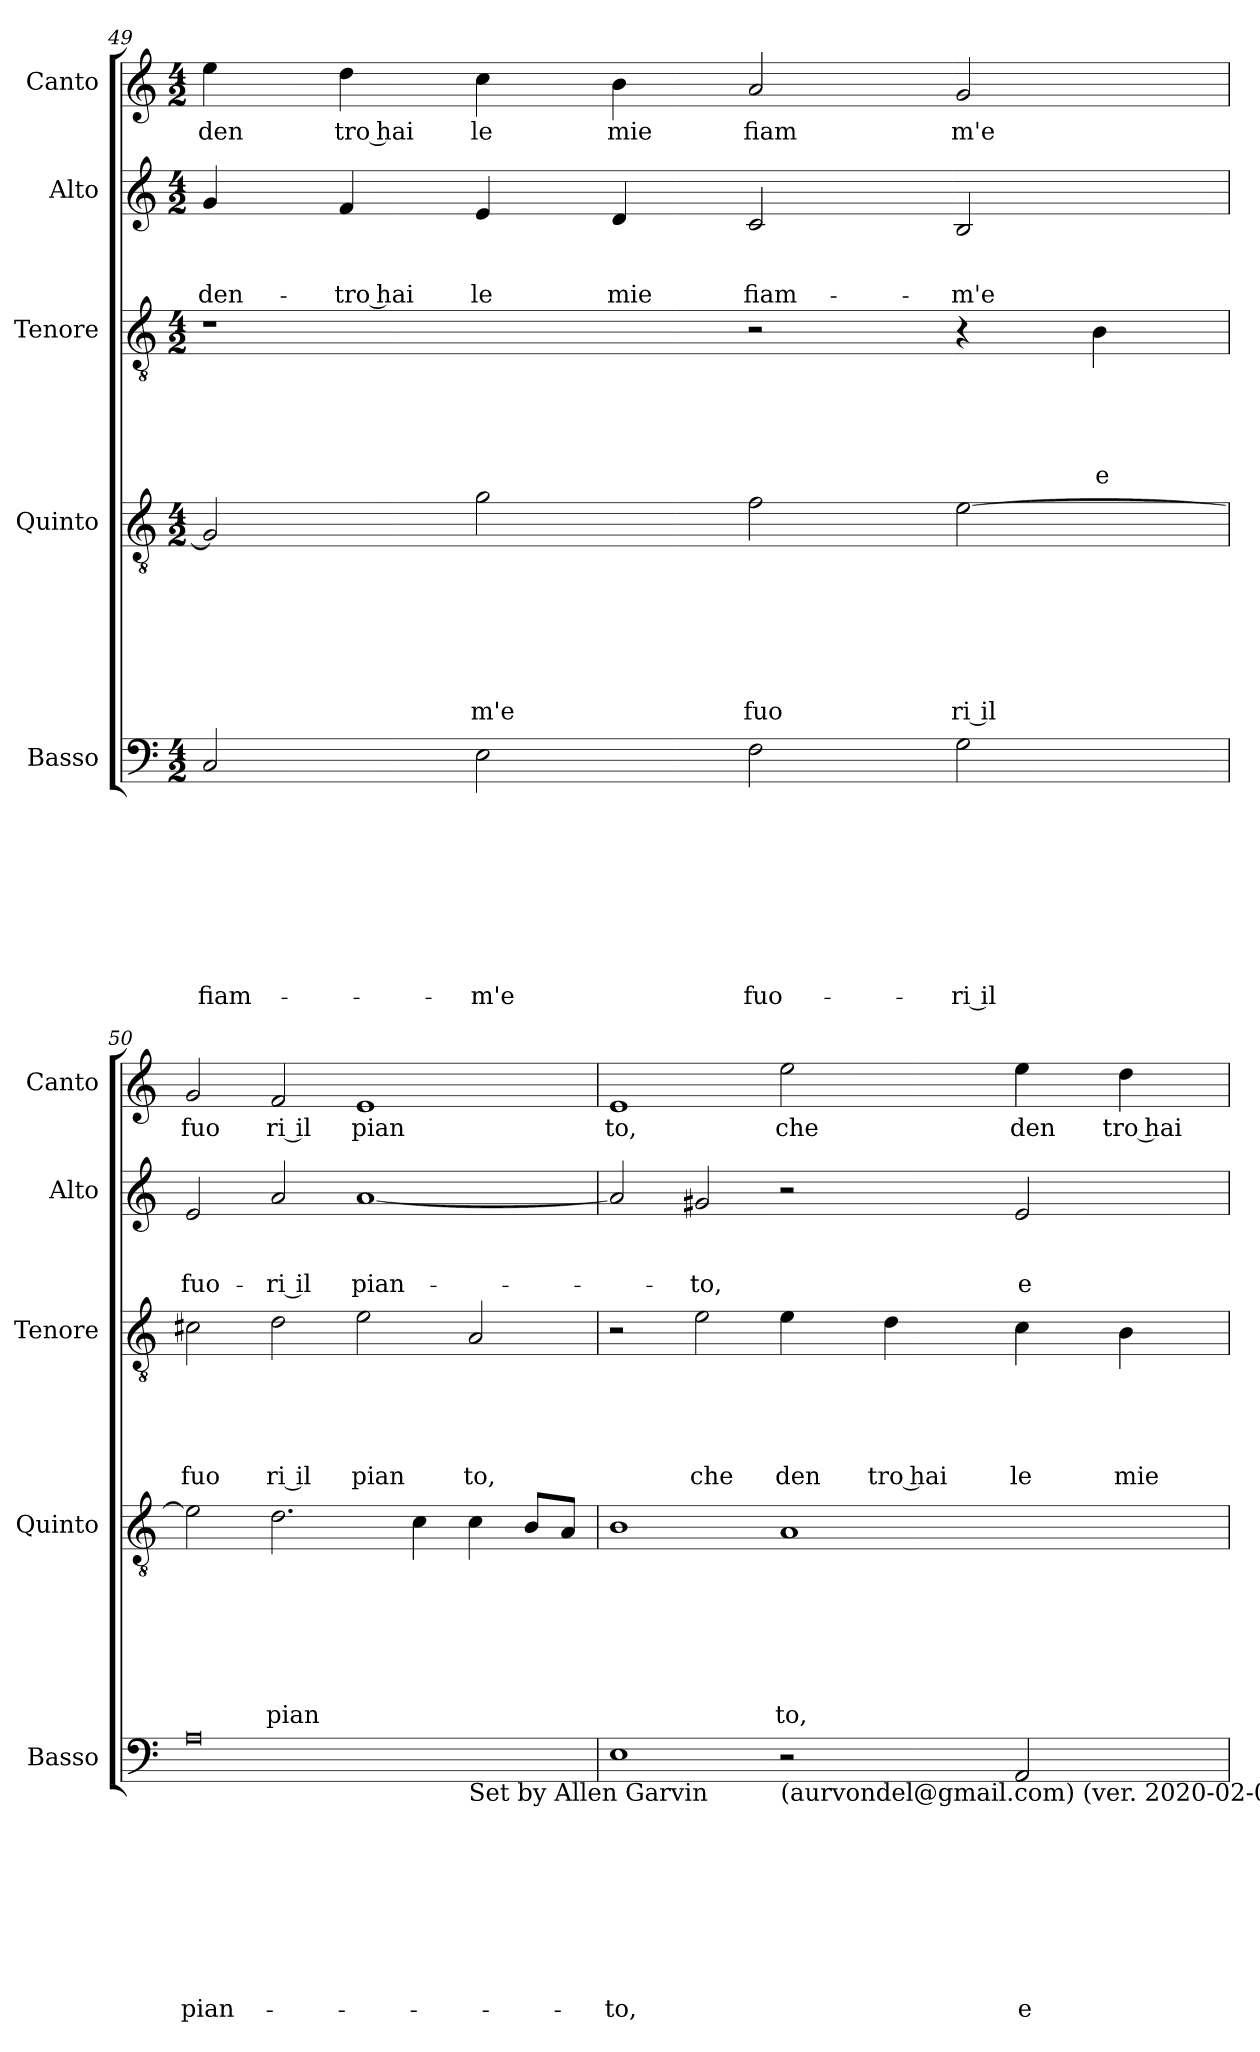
**kern	**text	**text	**text	**text	**text	**text	**text	**text	**text	**kern	**text	**text	**text	**text	**text	**text	**text	**kern	**text	**text	**text	**text	**text	**kern	**text	**text	**text	**kern	**text
*part5	*part5	*part5	*part5	*part5	*part5	*part5	*part5	*part5	*part5	*part4	*part4	*part4	*part4	*part4	*part4	*part4	*part4	*part3	*part3	*part3	*part3	*part3	*part3	*part2	*part2	*part2	*part2	*part1	*part1
*staff5	*staff5	*staff5	*staff5	*staff5	*staff5	*staff5	*staff5	*staff5	*staff5	*staff4	*staff4	*staff4	*staff4	*staff4	*staff4	*staff4	*staff4	*staff3	*staff3	*staff3	*staff3	*staff3	*staff3	*staff2	*staff2	*staff2	*staff2	*staff1	*staff1
*I"Basso	*	*	*	*	*	*	*	*	*	*I"Quinto	*	*	*	*	*	*	*	*I"Tenore	*	*	*	*	*	*I"Alto	*	*	*	*I"Canto	*
*I'Basso	*	*	*	*	*	*	*	*	*	*I'Quinto	*	*	*	*	*	*	*	*I'Tenore	*	*	*	*	*	*I'Alto	*	*	*	*I'Canto	*
!!LO:LB:g=z
*clefF4	*	*	*	*	*	*	*	*	*	*clefGv2	*	*	*	*	*	*	*	*clefGv2	*	*	*	*	*	*clefG2	*	*	*	*clefG2	*
*k[]	*	*	*	*	*	*	*	*	*	*k[]	*	*	*	*	*	*	*	*k[]	*	*	*	*	*	*k[]	*	*	*	*k[]	*
*C:	*	*	*	*	*	*	*	*	*	*C:	*	*	*	*	*	*	*	*C:	*	*	*	*	*	*C:	*	*	*	*C:	*
*M4/2	*	*	*	*	*	*	*	*	*	*M4/2	*	*	*	*	*	*	*	*M4/2	*	*	*	*	*	*M4/2	*	*	*	*M4/2	*
=49	=49	=49	=49	=49	=49	=49	=49	=49	=49	=49	=49	=49	=49	=49	=49	=49	=49	=49	=49	=49	=49	=49	=49	=49	=49	=49	=49	=49	=49
!	!	!	!	!	!	!	!	!	!LO:LY:b	!	!	!	!	!	!	!	!	!	!	!	!	!	!	!	!	!	!LO:LY:b	!	!LO:LY:b
2C/	.	.	.	.	.	.	.	.	fiam-	2G/]	.	.	.	.	.	.	.	1r	.	.	.	.	.	4g/	.	.	den-	4ee\	den
!	!	!	!	!	!	!	!	!	!	!	!	!	!	!	!	!	!	!	!	!	!	!	!	!	!	!	!LO:LY:b:rj	!	!LO:LY:b:rj
.	.	.	.	.	.	.	.	.	.	.	.	.	.	.	.	.	.	.	.	.	.	.	.	4f/	.	.	-tro hai	4dd\	tro hai
!	!	!	!	!	!	!	!	!	!LO:LY:b	!	!	!	!	!	!	!	!LO:LY:b	!	!	!	!	!	!	!	!	!	!LO:LY:b	!	!LO:LY:b
2E\	.	.	.	.	.	.	.	.	-m'e	2g\	.	.	.	.	.	.	m'e	.	.	.	.	.	.	4e/	.	.	le	4cc\	le
!	!	!	!	!	!	!	!	!	!	!	!	!	!	!	!	!	!	!	!	!	!	!	!	!	!	!	!LO:LY:b	!	!LO:LY:b
.	.	.	.	.	.	.	.	.	.	.	.	.	.	.	.	.	.	.	.	.	.	.	.	4d/	.	.	mie	4b\	mie
!	!	!	!	!	!	!	!	!	!LO:LY:b	!	!	!	!	!	!	!	!LO:LY:b	!	!	!	!	!	!	!	!	!	!LO:LY:b	!	!LO:LY:b
2F\	.	.	.	.	.	.	.	.	fuo-	2f\	.	.	.	.	.	.	fuo	2r	.	.	.	.	.	2c/	.	.	fiam-	2a/	fiam
!	!	!	!	!	!	!	!	!	!LO:LY:b:rj	!	!	!	!	!	!	!	!LO:LY:b	!	!	!	!	!	!	!	!	!	!LO:LY:b	!	!LO:LY:b
2G\	.	.	.	.	.	.	.	.	-ri il	[>2e\	.	.	.	.	.	.	ri il	4r	.	.	.	.	.	2B/	.	.	-m'e	2g/	m'e
!	!	!	!	!	!	!	!	!	!	!	!	!	!	!	!	!	!	!	!	!	!	!	!LO:LY:b	!	!	!	!	!	!
.	.	.	.	.	.	.	.	.	.	.	.	.	.	.	.	.	.	4B\	.	.	.	.	e	.	.	.	.	.	.
=50	=50	=50	=50	=50	=50	=50	=50	=50	=50	=50	=50	=50	=50	=50	=50	=50	=50	=50	=50	=50	=50	=50	=50	=50	=50	=50	=50	=50	=50
!	!	!	!	!	!	!	!	!	!LO:LY:b	!	!	!	!	!	!	!	!	!	!	!	!	!	!LO:LY:b	!	!	!	!LO:LY:b	!	!LO:LY:b
*^	*	*	*	*	*	*	*	*	*	*	*	*	*	*	*	*	*	*	*	*	*	*	*	*	*	*	*	*	*
0A	1.ryy	.	.	.	.	.	.	.	.	pian-	2e\]	.	.	.	.	.	.	.	2c#X\	.	.	.	.	fuo	2e/	.	.	fuo-	2g/	fuo
!	!	!	!	!	!	!	!	!	!	!	!	!	!	!	!	!	!	!LO:LY:b	!	!	!	!	!	!LO:LY:b:rj	!	!	!	!LO:LY:b:rj	!	!LO:LY:b:rj
.	.	.	.	.	.	.	.	.	.	.	2.d\	.	.	.	.	.	.	pian	2d\	.	.	.	.	ri il	2a/	.	.	-ri il	2f/	ri il
!	!	!	!	!	!	!	!	!	!	!	!	!	!	!	!	!	!	!	!	!	!	!	!	!LO:LY:b	!	!	!	!LO:LY:b	!	!LO:LY:b
.	.	.	.	.	.	.	.	.	.	.	.	.	.	.	.	.	.	.	2e\	.	.	.	.	pian	[<1a	.	.	pian-	1e	pian
.	.	.	.	.	.	.	.	.	.	.	4c\	.	.	.	.	.	.	.	.	.	.	.	.	.	.	.	.	.	.	.
!	!LO:TX:b:t=Set by Allen Garvin	!	!	!	!	!	!	!	!	!	!	!	!	!	!	!	!	!	!	!	!	!	!	!	!	!	!	!	!	!
!	!	!	!	!	!	!	!	!	!	!	!	!	!	!	!	!	!	!	!	!	!	!	!	!LO:LY:b	!	!	!	!	!	!
.	2ryy	.	.	.	.	.	.	.	.	.	4c\	.	.	.	.	.	.	.	2A/	.	.	.	.	to,	.	.	.	.	.	.
.	.	.	.	.	.	.	.	.	.	.	8B/L	.	.	.	.	.	.	.	.	.	.	.	.	.	.	.	.	.	.	.
.	.	.	.	.	.	.	.	.	.	.	8A/J	.	.	.	.	.	.	.	.	.	.	.	.	.	.	.	.	.	.	.
=51	=51	=51	=51	=51	=51	=51	=51	=51	=51	=51	=51	=51	=51	=51	=51	=51	=51	=51	=51	=51	=51	=51	=51	=51	=51	=51	=51	=51	=51	=51
!	!	!	!	!	!	!	!	!	!	!LO:LY:b	!	!	!	!	!	!	!	!	!	!	!	!	!	!	!	!	!	!	!	!LO:LY:b
*v	*v	*	*	*	*	*	*	*	*	*	*	*	*	*	*	*	*	*	*	*	*	*	*	*	*	*	*	*	*	*
1E	.	.	.	.	.	.	.	.	-to,	1B	.	.	.	.	.	.	.	2r	.	.	.	.	.	2a/]	.	.	.	1e	to,
!	!	!	!	!	!	!	!	!	!	!	!	!	!	!	!	!	!	!	!	!	!	!	!LO:LY:b	!	!	!	!LO:LY:b	!	!
.	.	.	.	.	.	.	.	.	.	.	.	.	.	.	.	.	.	2e\	.	.	.	.	che	2g#X/	.	.	-to,	.	.
!LO:TX:b:t=(aurvondel@gmail.com) (ver. 2020-02-01)	!	!	!	!	!	!	!	!	!	!	!	!	!	!	!	!	!	!	!	!	!	!	!	!	!	!	!	!	!
!	!	!	!	!	!	!	!	!	!	!	!	!	!	!	!	!	!LO:LY:b	!	!	!	!	!	!LO:LY:b	!	!	!	!	!	!LO:LY:b
2r	.	.	.	.	.	.	.	.	.	1A	.	.	.	.	.	.	to,	4e\	.	.	.	.	den	2r	.	.	.	2ee\	che
!	!	!	!	!	!	!	!	!	!	!	!	!	!	!	!	!	!	!	!	!	!	!	!LO:LY:b:rj	!	!	!	!	!	!
.	.	.	.	.	.	.	.	.	.	.	.	.	.	.	.	.	.	4d\	.	.	.	.	tro hai	.	.	.	.	.	.
!	!	!	!	!	!	!	!	!	!LO:LY:b	!	!	!	!	!	!	!	!	!	!	!	!	!	!LO:LY:b	!	!	!	!LO:LY:b	!	!LO:LY:b
2AA/	.	.	.	.	.	.	.	.	e	.	.	.	.	.	.	.	.	4c\	.	.	.	.	le	2e/	.	.	e	4ee\	den
!	!	!	!	!	!	!	!	!	!	!	!	!	!	!	!	!	!	!	!	!	!	!	!LO:LY:b	!	!	!	!	!	!LO:LY:b:rj
.	.	.	.	.	.	.	.	.	.	.	.	.	.	.	.	.	.	4B\	.	.	.	.	mie	.	.	.	.	4dd\	tro hai
=	=	=	=	=	=	=	=	=	=	=	=	=	=	=	=	=	=	=	=	=	=	=	=	=	=	=	=	=	=
*-	*-	*-	*-	*-	*-	*-	*-	*-	*-	*-	*-	*-	*-	*-	*-	*-	*-	*-	*-	*-	*-	*-	*-	*-	*-	*-	*-	*-	*-
